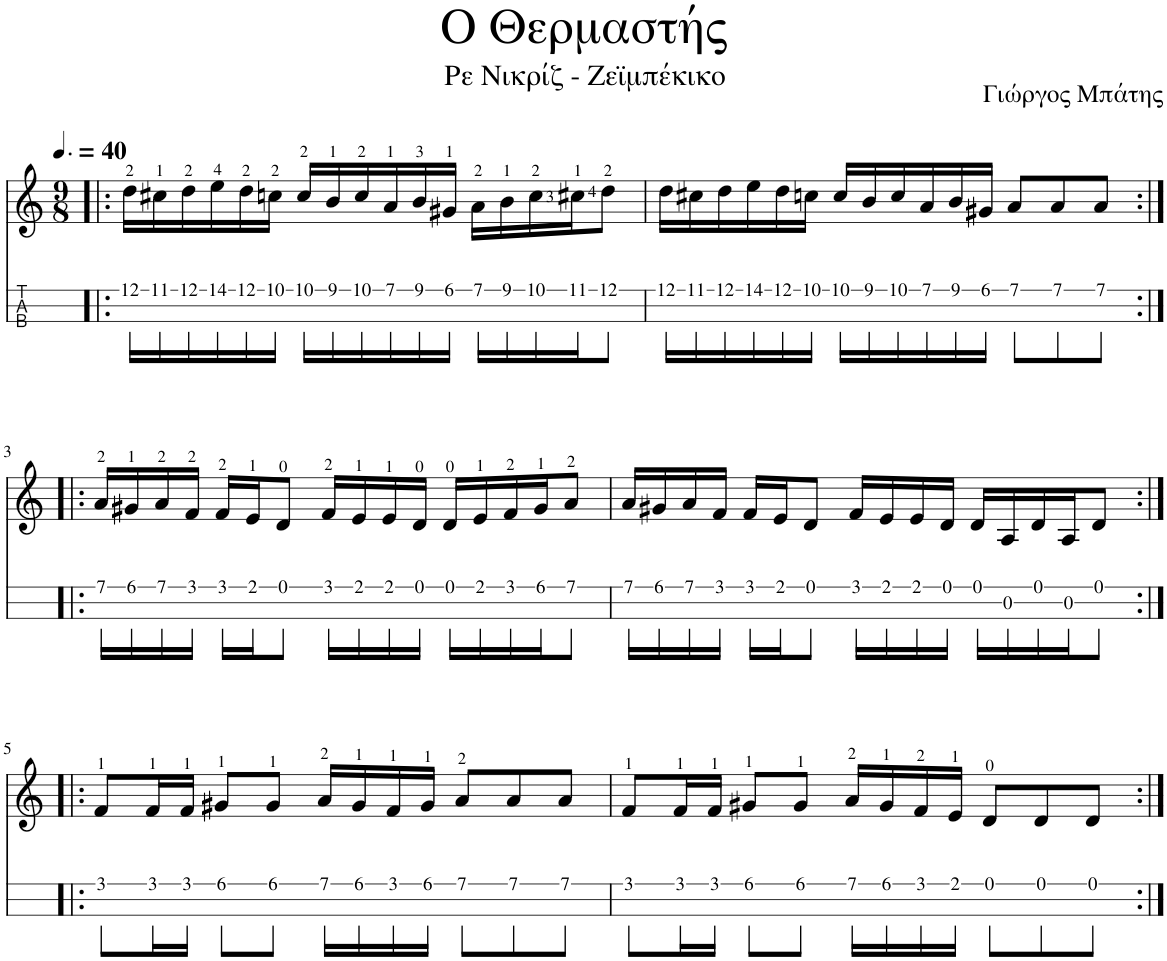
**kern	**kern
*part1	*part1
*staff2	*staff1
*I"Bouzouki	*
*I'Bou.	*
*stria3	*
*	*clefG2
*k[]	*k[]
*M9/8	*M9/8
*MM60	*MM60
=1!|:	=1!|:
16dd\LL	16dd\LL
16cc#\	16cc#X\
16dd\	16dd\
16ee\	16ee\
16dd\	16dd\
16cc\JJ	16ccn\JJ
16cc\LL	16cc/LL
16b\	16b/
16cc\	16cc/
16a\	16a/
16b\	16b/
16g#\JJ	16g#X/JJ
16a\LL	16a\LL
16b\	16b\
16cc\	16cc\
16cc#\J	16cc#X\J
8dd\J	8dd\J
=2	=2
16dd\LL	16dd\LL
16cc#\	16cc#X\
16dd\	16dd\
16ee\	16ee\
16dd\	16dd\
16cc\JJ	16ccn\JJ
16cc\LL	16cc/LL
16b\	16b/
16cc\	16cc/
16a\	16a/
16b\	16b/
16g#\JJ	16g#X/JJ
8a\L	8a/L
8a\	8a/
8a\J	8a/J
!!LO:LB:g=z
=3:|!|:	=3:|!|:
16a\LL	16a/LL
16g#\	16g#X/
16a\	16a/
16f\JJ	16f/JJ
16f\LL	16f/LL
16e\J	16e/J
8d\J	8d/J
16f\LL	16f/LL
16e\	16e/
16e\	16e/
16d\JJ	16d/JJ
16d\LL	16d/LL
16e\	16e/
16f\	16f/
16g#\J	16g#/J
8a\J	8a/J
=4	=4
16a\LL	16a/LL
16g#\	16g#X/
16a\	16a/
16f\JJ	16f/JJ
16f\LL	16f/LL
16e\J	16e/J
8d\J	8d/J
16f\LL	16f/LL
16e\	16e/
16e\	16e/
16d\JJ	16d/JJ
16d\LL	16d/LL
16A\	16A/
16d\	16d/
16A\J	16A/J
8d\J	8d/J
!!LO:LB:g=z
=5:|!|:	=5:|!|:
8f\L	8f/L
16f\L	16f/L
16f\JJ	16f/JJ
8g#\L	8g#X/L
8g#\J	8g#/J
16a\LL	16a/LL
16g#\	16g#/
16f\	16f/
16g#\JJ	16g#/JJ
8a\L	8a/L
8a\	8a/
8a\J	8a/J
=6	=6
8f\L	8f/L
16f\L	16f/L
16f\JJ	16f/JJ
8g#\L	8g#X/L
8g#\J	8g#/J
16a\LL	16a/LL
16g#\	16g#/
16f\	16f/
16e\JJ	16e/JJ
8d\L	8d/L
8d\	8d/
8d\J	8d/J
=:|!	=:|!
*-	*-
